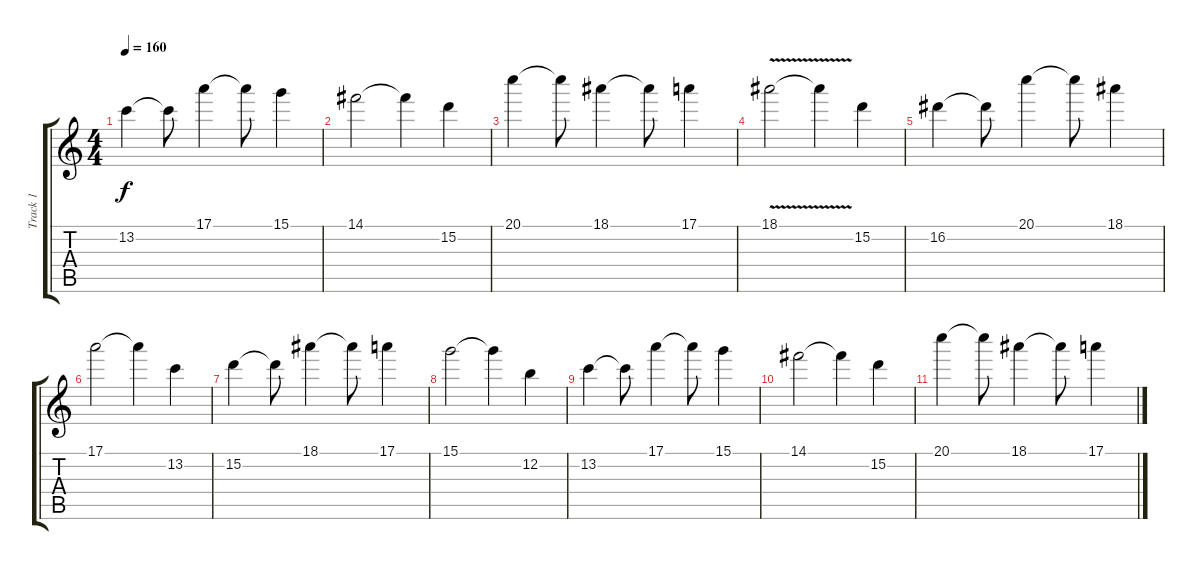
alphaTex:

\track ("Track 1" "Track 1") {instrument distortionguitar}
\staff {score tabs}
\tuning (E4 B3 G3 D3 A2 E2) {hide}
\ts (4 4)
\tempo 160
\clef g2
\ks c
13.2.4{dy f} 13.2{t}.8 17.1.4 17.1{t}.8 15.1.4 |
14.1.2 14.1{t}.4 15.2.4 |
20.1.4 20.1{t}.8 18.1.4 18.1{t}.8 17.1.4 |
18.1{v}.2 18.1{t}.4 15.2.4 |
16.2.4 16.2{t}.8 20.1.4 20.1{t}.8 18.1.4 |
17.1.2 17.1{t}.4 13.2.4 |
15.2.4 15.2{t}.8 18.1.4 18.1{t}.8 17.1.4 |
15.1.2{volume 4} 15.1{t}.4 12.2.4 |
13.2.4 13.2{t}.8 17.1.4 17.1{t}.8 15.1.4 |
14.1.2 14.1{t}.4 15.2.4 |
20.1.4 20.1{t}.8 18.1.4 18.1{t}.8 17.1.4
